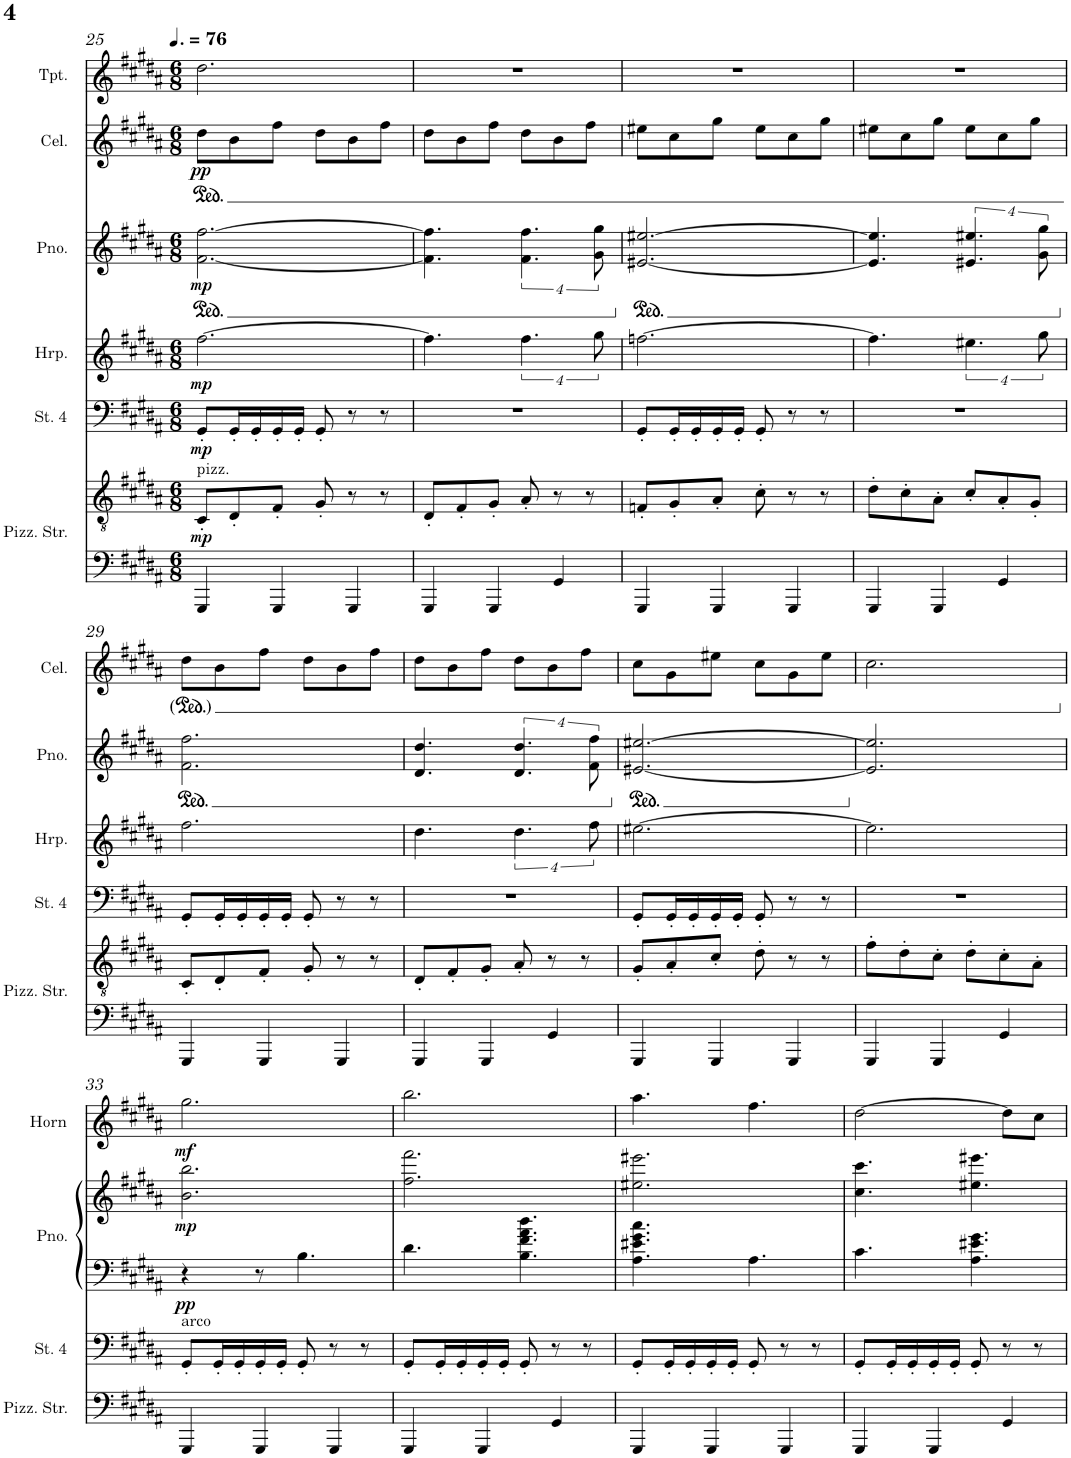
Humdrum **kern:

**kern	**kern	**dynam	**kern	**dynam	**kern	**dynam	**kern	**kern	**dynam	**kern	**dynam	**kern	**kern	**dynam	**kern
*part8	*part8	*part8	*part7	*part7	*part6	*part6	*part5	*part5	*part5	*part4	*part4	*part3	*part2	*part2	*part1
*staff10	*staff9	*staff9/10	*staff8	*staff8	*staff7	*staff7	*staff6	*staff5	*staff5/6	*staff4	*staff4	*staff3	*staff2	*staff2	*staff1
*I"Pizzicato Strings	*	*	*I"Strings 4	*	*I"Harp	*	*I"Piano	*	*	*I"Celesta	*	*I"Trumpet	*I"Horn	*	*I"Piccolo
*I'Pizz. Str.	*	*	*I'St. 4	*	*I'Hrp.	*	*I'Pno.	*	*	*I'Cel.	*	*I'Tpt.	*I'Horn	*	*I'Picc.
!!LO:PB:g=z
*clefF4	*clefGv2	*	*clefF4	*	*clefG2	*	*clefF4	*clefG2	*	*clefG2	*	*clefG2	*clefG2	*	*clefG2
*	*	*	*	*	*	*	*	*	*	*Trd-7c-12	*	*Trd1c2	*Trd7c12	*	*Trd-7c-12
*k[f#c#g#d#a#]	*k[f#c#g#d#a#]	*	*k[f#c#g#d#a#]	*	*k[f#c#g#d#a#]	*	*k[f#c#g#d#a#]	*k[f#c#g#d#a#]	*	*k[f#c#g#d#a#]	*	*k[f#c#g#d#a#]	*k[f#c#g#d#a#]	*	*k[f#c#g#d#a#]
*M6/8	*M6/8	*	*M6/8	*	*M6/8	*	*M6/8	*M6/8	*	*M6/8	*	*M6/8	*M6/8	*	*M6/8
*MM114	*MM114	*	*MM114	*	*MM114	*	*MM114	*MM114	*	*MM114	*	*MM114	*MM114	*	*MM114
*	*	*	*	*	*	*	*	*ped	*	*	*	*	*	*	*
*	*	*	*	*	*	*	*	*	*	*ped	*	*	*	*	*
=25	=25	=25	=25	=25	=25	=25	=25	=25	=25	=25	=25	=25	=25	=25	=25
!	!LO:TX:a:t=pizz.	!	!	!	!	!	!	!	!	!	!	!	!	!	!
!	!	!LO:DY:b	!	!LO:DY:b	!	!LO:DY:b	!	!	!LO:DY:b	!	!LO:DY:b	!	!	!	!
4GGG#/	8C#'/L	mp	8GG#'/L	mp	[2.ff#\	mp	2.r	[2.f#\ [2.ff#\	mp	8dd#\L	pp	2.dd#\	2.r	.	2.r
.	8D#'/	.	16GG#'/L	.	.	.	.	.	.	8b\	.	.	.	.	.
.	.	.	16GG#'/	.	.	.	.	.	.	.	.	.	.	.	.
4GGG#/	8F#'/J	.	16GG#'/	.	.	.	.	.	.	8ff#\J	.	.	.	.	.
.	.	.	16GG#'/JJ	.	.	.	.	.	.	.	.	.	.	.	.
.	8G#'/	.	8GG#'/	.	.	.	.	.	.	8dd#\L	.	.	.	.	.
4GGG#/	8r	.	8r	.	.	.	.	.	.	8b\	.	.	.	.	.
.	8r	.	8r	.	.	.	.	.	.	8ff#\J	.	.	.	.	.
=26	=26	=26	=26	=26	=26	=26	=26	=26	=26	=26	=26	=26	=26	=26	=26
4GGG#/	8D#'/L	.	2.r	.	4.ff#\]	.	2.r	4.f#\] 4.ff#\]	.	8dd#\L	.	2.r	2.r	.	2.r
.	8F#'/	.	.	.	.	.	.	.	.	8b\	.	.	.	.	.
4GGG#/	8G#'/J	.	.	.	.	.	.	.	.	8ff#\J	.	.	.	.	.
.	8A#'/	.	.	.	16%3.ff#\	.	.	16%3.f#\ 16%3.ff#\	.	8dd#\L	.	.	.	.	.
4GG#/	8r	.	.	.	.	.	.	.	.	8b\	.	.	.	.	.
.	8r	.	.	.	.	.	.	.	.	8ff#\J	.	.	.	.	.
.	.	.	.	.	32%3gg#\	.	.	32%3g#\ 32%3gg#\	.	.	.	.	.	.	.
=27	=27	=27	=27	=27	=27	=27	=27	=27	=27	=27	=27	=27	=27	=27	=27
*	*	*	*	*	*	*	*	*Xped	*	*	*	*	*	*	*
*	*	*	*	*	*	*	*	*ped	*	*	*	*	*	*	*
4GGG#/	8Fn'/L	.	8GG#'/L	.	[2.ffn\	.	2.r	[2.e#X/ [2.ee#X/	.	8ee#X\L	.	2.r	2.r	.	2.r
.	8G#'/	.	16GG#'/L	.	.	.	.	.	.	8cc#\	.	.	.	.	.
.	.	.	16GG#'/	.	.	.	.	.	.	.	.	.	.	.	.
4GGG#/	8A#'/J	.	16GG#'/	.	.	.	.	.	.	8gg#\J	.	.	.	.	.
.	.	.	16GG#'/JJ	.	.	.	.	.	.	.	.	.	.	.	.
.	8c#'\	.	8GG#'/	.	.	.	.	.	.	8ee#\L	.	.	.	.	.
4GGG#/	8r	.	8r	.	.	.	.	.	.	8cc#\	.	.	.	.	.
.	8r	.	8r	.	.	.	.	.	.	8gg#\J	.	.	.	.	.
=28	=28	=28	=28	=28	=28	=28	=28	=28	=28	=28	=28	=28	=28	=28	=28
4GGG#/	8d#'\L	.	2.r	.	4.ff\]	.	2.r	4.e#/] 4.ee#/]	.	8ee#X\L	.	2.r	2.r	.	2.r
.	8c#'\	.	.	.	.	.	.	.	.	8cc#\	.	.	.	.	.
4GGG#/	8A#'\J	.	.	.	.	.	.	.	.	8gg#\J	.	.	.	.	.
.	8c#'/L	.	.	.	16%3.ee#X\	.	.	16%3.e#X/ 16%3.ee#X/	.	8ee#\L	.	.	.	.	.
4GG#/	8A#'/	.	.	.	.	.	.	.	.	8cc#\	.	.	.	.	.
.	8G#'/J	.	.	.	.	.	.	.	.	8gg#\J	.	.	.	.	.
.	.	.	.	.	32%3gg#\	.	.	32%3g#\ 32%3gg#\	.	.	.	.	.	.	.
!!LO:LB:g=z
=29	=29	=29	=29	=29	=29	=29	=29	=29	=29	=29	=29	=29	=29	=29	=29
*	*	*	*	*	*	*	*	*Xped	*	*	*	*	*	*	*
*	*	*	*	*	*	*	*	*ped	*	*	*	*	*	*	*
4GGG#/	8C#'/L	.	8GG#'/L	.	2.ff#\	.	2.r	2.f#\ 2.ff#\	.	8dd#\L	.	2.r	2.r	.	2.r
.	8D#'/	.	16GG#'/L	.	.	.	.	.	.	8b\	.	.	.	.	.
.	.	.	16GG#'/	.	.	.	.	.	.	.	.	.	.	.	.
4GGG#/	8F#'/J	.	16GG#'/	.	.	.	.	.	.	8ff#\J	.	.	.	.	.
.	.	.	16GG#'/JJ	.	.	.	.	.	.	.	.	.	.	.	.
.	8G#'/	.	8GG#'/	.	.	.	.	.	.	8dd#\L	.	.	.	.	.
4GGG#/	8r	.	8r	.	.	.	.	.	.	8b\	.	.	.	.	.
.	8r	.	8r	.	.	.	.	.	.	8ff#\J	.	.	.	.	.
=30	=30	=30	=30	=30	=30	=30	=30	=30	=30	=30	=30	=30	=30	=30	=30
4GGG#/	8D#'/L	.	2.r	.	4.dd#\	.	2.r	4.d#/ 4.dd#/	.	8dd#\L	.	2.r	2.r	.	2.r
.	8F#'/	.	.	.	.	.	.	.	.	8b\	.	.	.	.	.
4GGG#/	8G#'/J	.	.	.	.	.	.	.	.	8ff#\J	.	.	.	.	.
.	8A#'/	.	.	.	16%3.dd#\	.	.	16%3.d#/ 16%3.dd#/	.	8dd#\L	.	.	.	.	.
4GG#/	8r	.	.	.	.	.	.	.	.	8b\	.	.	.	.	.
.	8r	.	.	.	.	.	.	.	.	8ff#\J	.	.	.	.	.
.	.	.	.	.	32%3ff#\	.	.	32%3f#\ 32%3ff#\	.	.	.	.	.	.	.
=31	=31	=31	=31	=31	=31	=31	=31	=31	=31	=31	=31	=31	=31	=31	=31
*	*	*	*	*	*	*	*	*Xped	*	*	*	*	*	*	*
*	*	*	*	*	*	*	*	*ped	*	*	*	*	*	*	*
4GGG#/	8G#'/L	.	8GG#'/L	.	[2.ee#X\	.	2.r	[2.e#X/ [2.ee#X/	.	8cc#\L	.	2.r	2.r	.	2.r
.	8A#'/	.	16GG#'/L	.	.	.	.	.	.	8g#\	.	.	.	.	.
.	.	.	16GG#'/	.	.	.	.	.	.	.	.	.	.	.	.
4GGG#/	8c#'/J	.	16GG#'/	.	.	.	.	.	.	8ee#X\J	.	.	.	.	.
.	.	.	16GG#'/JJ	.	.	.	.	.	.	.	.	.	.	.	.
.	8d#'\	.	8GG#'/	.	.	.	.	.	.	8cc#\L	.	.	.	.	.
4GGG#/	8r	.	8r	.	.	.	.	.	.	8g#\	.	.	.	.	.
.	8r	.	8r	.	.	.	.	.	.	8ee#\J	.	.	.	.	.
=32	=32	=32	=32	=32	=32	=32	=32	=32	=32	=32	=32	=32	=32	=32	=32
*	*	*	*	*	*	*	*	*Xped	*	*	*	*	*	*	*
4GGG#/	8f#'\L	.	2.r	.	2.ee#\]	.	2.r	2.e#/] 2.ee#/]	.	2.cc#\	.	2.r	2.r	.	2.r
.	8d#'\	.	.	.	.	.	.	.	.	.	.	.	.	.	.
4GGG#/	8c#'\J	.	.	.	.	.	.	.	.	.	.	.	.	.	.
.	8d#'\L	.	.	.	.	.	.	.	.	.	.	.	.	.	.
4GG#/	8c#'\	.	.	.	.	.	.	.	.	.	.	.	.	.	.
.	8A#'\J	.	.	.	.	.	.	.	.	.	.	.	.	.	.
!!LO:LB:g=z
=33	=33	=33	=33	=33	=33	=33	=33	=33	=33	=33	=33	=33	=33	=33	=33
*	*	*	*	*	*	*	*	*	*	*Xped	*	*	*	*	*
!	!	!	!LO:TX:a:t=arco	!	!	!	!	!	!	!	!	!	!	!	!
!	!	!	!	!	!	!	!	!	!LO:DY:b=2	!	!	!	!	!	!
!	!	!	!	!	!	!	!	!	!LO:DY:n=1:b	!	!	!	!	!LO:DY:b	!
4GGG#/	2.r	.	8GG#'/L	.	2.r	.	4r	2.b\ 2.bb\	pp mp	2.r	.	2.r	2.gg#\	mf	2.r
.	.	.	16GG#'/L	.	.	.	.	.	.	.	.	.	.	.	.
.	.	.	16GG#'/	.	.	.	.	.	.	.	.	.	.	.	.
4GGG#/	.	.	16GG#'/	.	.	.	8r	.	.	.	.	.	.	.	.
.	.	.	16GG#'/JJ	.	.	.	.	.	.	.	.	.	.	.	.
.	.	.	8GG#'/	.	.	.	4.B\	.	.	.	.	.	.	.	.
4GGG#/	.	.	8r	.	.	.	.	.	.	.	.	.	.	.	.
.	.	.	8r	.	.	.	.	.	.	.	.	.	.	.	.
=34	=34	=34	=34	=34	=34	=34	=34	=34	=34	=34	=34	=34	=34	=34	=34
4GGG#/	2.r	.	8GG#'/L	.	2.r	.	4.d#\	2.ff#\ 2.fff#\	.	2.r	.	2.r	2.bb\	.	2.r
.	.	.	16GG#'/L	.	.	.	.	.	.	.	.	.	.	.	.
.	.	.	16GG#'/	.	.	.	.	.	.	.	.	.	.	.	.
4GGG#/	.	.	16GG#'/	.	.	.	.	.	.	.	.	.	.	.	.
.	.	.	16GG#'/JJ	.	.	.	.	.	.	.	.	.	.	.	.
.	.	.	8GG#'/	.	.	.	4.B\ 4.f#\ 4.a#\ 4.dd#\	.	.	.	.	.	.	.	.
4GG#/	.	.	8r	.	.	.	.	.	.	.	.	.	.	.	.
.	.	.	8r	.	.	.	.	.	.	.	.	.	.	.	.
=35	=35	=35	=35	=35	=35	=35	=35	=35	=35	=35	=35	=35	=35	=35	=35
4GGG#/	2.r	.	8GG#'/L	.	2.r	.	4.A#\ 4.e#X\ 4.g#\ 4.cc#\	2.ee#X\ 2.eee#X\	.	2.r	.	2.r	4.aa#\	.	2.r
.	.	.	16GG#'/L	.	.	.	.	.	.	.	.	.	.	.	.
.	.	.	16GG#'/	.	.	.	.	.	.	.	.	.	.	.	.
4GGG#/	.	.	16GG#'/	.	.	.	.	.	.	.	.	.	.	.	.
.	.	.	16GG#'/JJ	.	.	.	.	.	.	.	.	.	.	.	.
.	.	.	8GG#'/	.	.	.	4.A#\	.	.	.	.	.	4.ff#\	.	.
4GGG#/	.	.	8r	.	.	.	.	.	.	.	.	.	.	.	.
.	.	.	8r	.	.	.	.	.	.	.	.	.	.	.	.
=36	=36	=36	=36	=36	=36	=36	=36	=36	=36	=36	=36	=36	=36	=36	=36
4GGG#/	2.r	.	8GG#'/L	.	2.r	.	4.c#\	4.cc#\ 4.ccc#\	.	2.r	.	2.r	[2dd#\	.	2.r
.	.	.	16GG#'/L	.	.	.	.	.	.	.	.	.	.	.	.
.	.	.	16GG#'/	.	.	.	.	.	.	.	.	.	.	.	.
4GGG#/	.	.	16GG#'/	.	.	.	.	.	.	.	.	.	.	.	.
.	.	.	16GG#'/JJ	.	.	.	.	.	.	.	.	.	.	.	.
.	.	.	8GG#'/	.	.	.	4.A#\ 4.e#X\ 4.g#\	4.ee#X\ 4.eee#X\	.	.	.	.	.	.	.
4GG#/	.	.	8r	.	.	.	.	.	.	.	.	.	8dd#\L]	.	.
.	.	.	8r	.	.	.	.	.	.	.	.	.	8cc#\J	.	.
=	=	=	=	=	=	=	=	=	=	=	=	=	=	=	=
*-	*-	*-	*-	*-	*-	*-	*-	*-	*-	*-	*-	*-	*-	*-	*-
